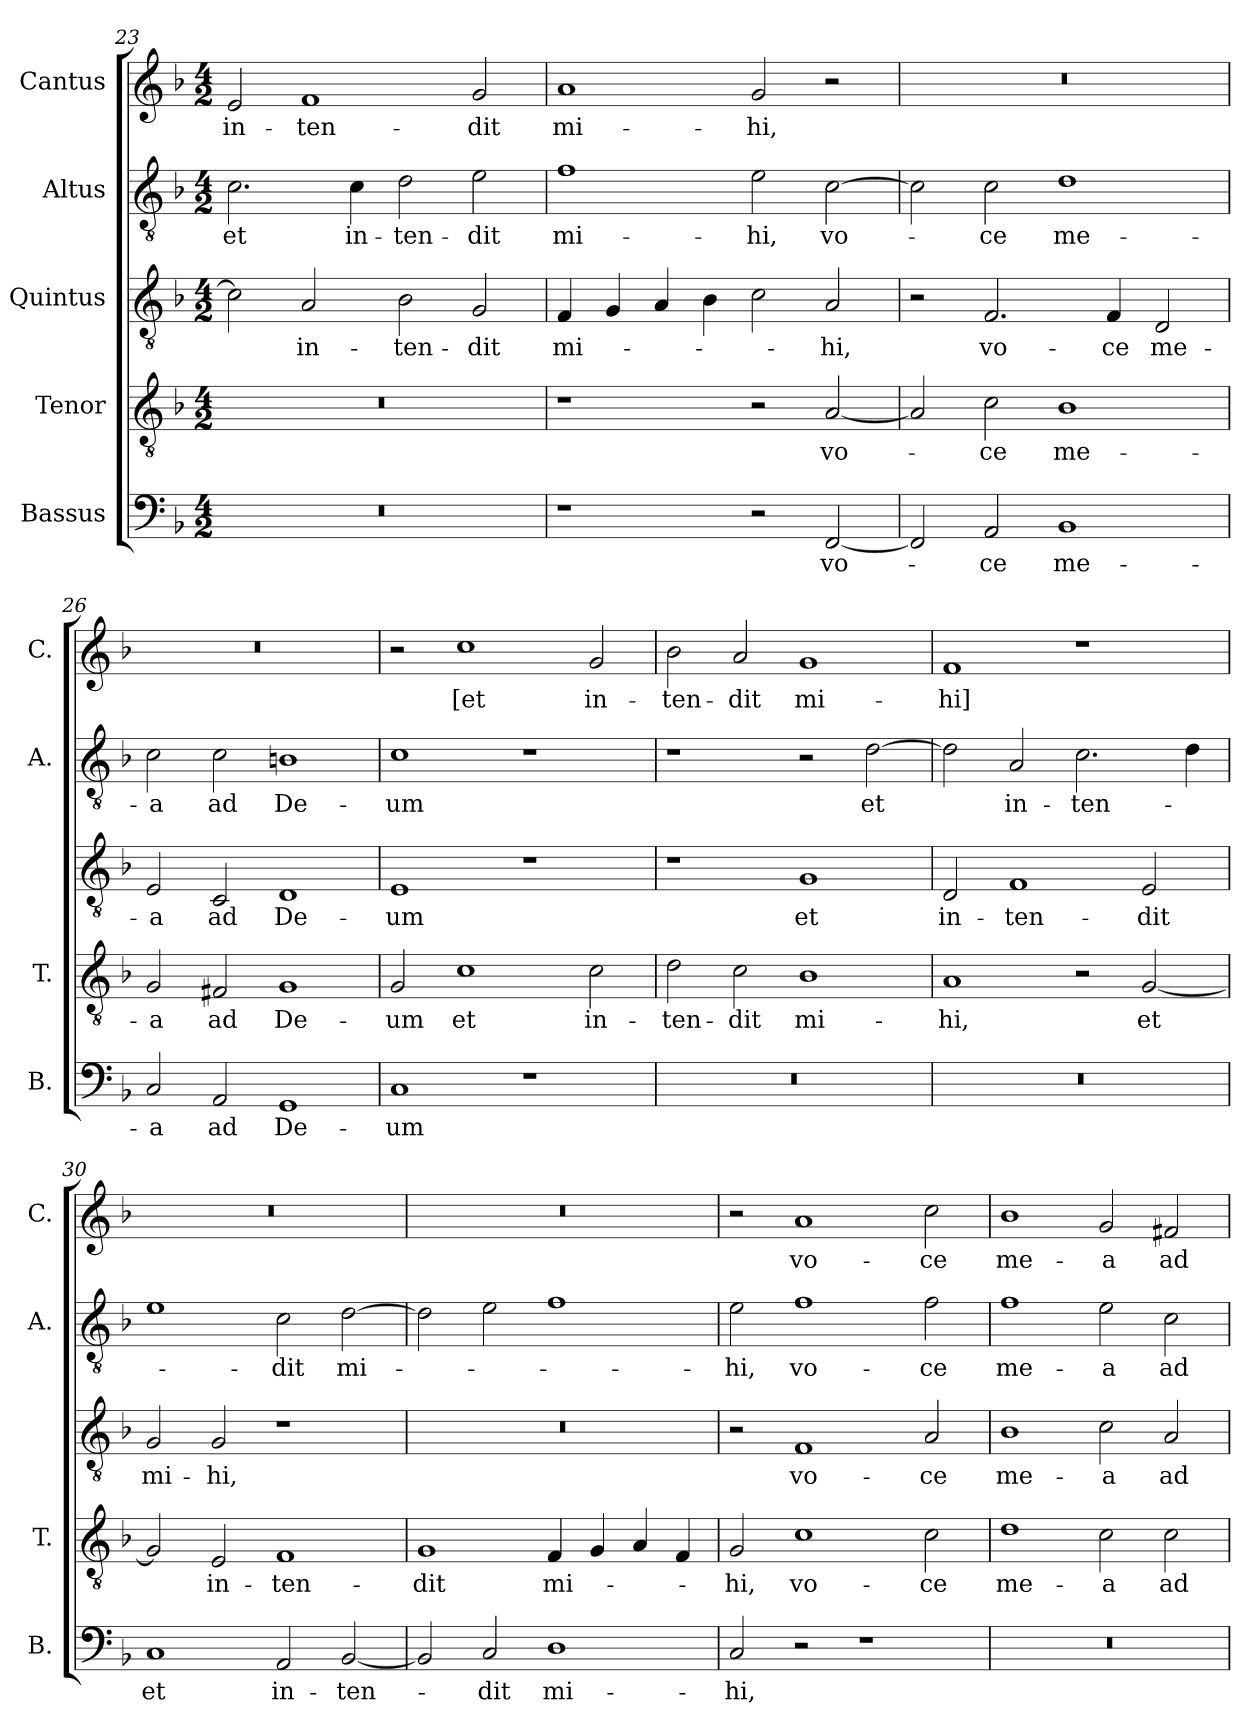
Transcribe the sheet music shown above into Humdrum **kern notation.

**kern	**text	**kern	**text	**kern	**text	**kern	**text	**kern	**text
*part5	*part5	*part4	*part4	*part3	*part3	*part2	*part2	*part1	*part1
*staff5	*staff5	*staff4	*staff4	*staff3	*staff3	*staff2	*staff2	*staff1	*staff1
*I"Bassus	*	*I"Tenor	*	*I"Quintus	*	*I"Altus	*	*I"Cantus	*
*I'B.	*	*I'T.	*	*	*	*I'A.	*	*I'C.	*
!!LO:LB:g=z
*clefF4	*	*clefGv2	*	*clefGv2	*	*clefGv2	*	*clefG2	*
*	*	*ITrd7c12	*	*ITrd7c12	*	*ITrd7c12	*	*	*
*k[b-]	*	*k[b-]	*	*k[b-]	*	*k[b-]	*	*k[b-]	*
*F:	*	*F:	*	*F:	*	*F:	*	*F:	*
*M4/2	*	*M4/2	*	*M4/2	*	*M4/2	*	*M4/2	*
=23	=23	=23	=23	=23	=23	=23	=23	=23	=23
!LO:N:vis=1	!	!LO:N:vis=1	!	!	!	!	!LO:LY:b	!	!LO:LY:b
0r	.	0r	.	2C\]	.	2.C\	et	2e/	in-
!	!	!	!	!	!LO:LY:b	!	!	!	!LO:LY:b
.	.	.	.	2AA/	in-	.	.	1f	-ten-
!	!	!	!	!	!	!	!LO:LY:b	!	!
.	.	.	.	.	.	4C\	in-	.	.
!	!	!	!	!	!LO:LY:b	!	!LO:LY:b	!	!
.	.	.	.	2BB-\	-ten-	2D\	-ten-	.	.
!	!	!	!	!	!LO:LY:b	!	!LO:LY:b	!	!LO:LY:b
.	.	.	.	2GG/	-dit	2E\	-dit	2g/	-dit
=24	=24	=24	=24	=24	=24	=24	=24	=24	=24
!	!	!	!	!	!LO:LY:b	!	!LO:LY:b	!	!LO:LY:b
1r	.	1r	.	4FF/	mi-	1F	mi-	1a	mi-
.	.	.	.	4GG/	.	.	.	.	.
.	.	.	.	4AA/	.	.	.	.	.
.	.	.	.	4BB-\	.	.	.	.	.
!	!	!	!	!	!	!	!LO:LY:b	!	!LO:LY:b
2r	.	2r	.	2C\	.	2E\	-hi,	2g/	-hi,
!	!LO:LY:b	!	!LO:LY:b	!	!LO:LY:b	!	!LO:LY:b	!	!
[<2FF/	vo-	[<2AA/	vo-	2AA/	-hi,	[>2C\	vo-	2r	.
=25	=25	=25	=25	=25	=25	=25	=25	=25	=25
!	!	!	!	!	!	!	!	!LO:N:vis=1	!
2FF/]	.	2AA/]	.	2r	.	2C\]	.	0r	.
!	!LO:LY:b	!	!LO:LY:b	!	!LO:LY:b	!	!LO:LY:b	!	!
2AA/	-ce	2C\	-ce	2.FF/	vo-	2C\	-ce	.	.
!	!LO:LY:b	!	!LO:LY:b	!	!	!	!LO:LY:b	!	!
1BB-	me-	1BB-	me-	.	.	1D	me-	.	.
!	!	!	!	!	!LO:LY:b	!	!	!	!
.	.	.	.	4FF/	-ce	.	.	.	.
!	!	!	!	!	!LO:LY:b	!	!	!	!
.	.	.	.	2DD/	me-	.	.	.	.
=26	=26	=26	=26	=26	=26	=26	=26	=26	=26
!	!LO:LY:b	!	!LO:LY:b	!	!LO:LY:b	!	!LO:LY:b	!LO:N:vis=1	!
2C/	-a	2GG/	-a	2EE/	-a	2C\	-a	0r	.
!	!LO:LY:b	!	!LO:LY:b	!	!LO:LY:b	!	!LO:LY:b	!	!
2AA/	ad	2FF#X/	ad	2CC/	ad	2C\	ad	.	.
!	!LO:LY:b	!	!LO:LY:b	!	!LO:LY:b	!	!LO:LY:b	!	!
1GG	De-	1GG	De-	1DD	De-	1BBn	De-	.	.
=27	=27	=27	=27	=27	=27	=27	=27	=27	=27
!	!LO:LY:b	!	!LO:LY:b	!	!LO:LY:b	!	!LO:LY:b	!	!
1C	-um	2GG/	-um	1EE	-um	1C	-um	2r	.
!	!	!	!LO:LY:b	!	!	!	!	!	!LO:LY:b
.	.	1C	et	.	.	.	.	1cc	[et
1r	.	.	.	1r	.	1r	.	.	.
!	!	!	!LO:LY:b	!	!	!	!	!	!LO:LY:b
.	.	2C\	in-	.	.	.	.	2g/	in-
!!LO:PB:g=z
=28	=28	=28	=28	=28	=28	=28	=28	=28	=28
!LO:N:vis=1	!	!	!LO:LY:b	!	!	!	!	!	!LO:LY:b
0r	.	2D\	-ten-	1r	.	1r	.	2b-\	-ten-
!	!	!	!LO:LY:b	!	!	!	!	!	!LO:LY:b
.	.	2C\	-dit	.	.	.	.	2a/	-dit
!	!	!	!LO:LY:b	!	!LO:LY:b	!	!	!	!LO:LY:b
.	.	1BB-	mi-	1GG	et	2r	.	1g	mi-
!	!	!	!	!	!	!	!LO:LY:b	!	!
.	.	.	.	.	.	[>2D\	et	.	.
=29	=29	=29	=29	=29	=29	=29	=29	=29	=29
!LO:N:vis=1	!	!	!LO:LY:b	!	!LO:LY:b	!	!	!	!LO:LY:b
0r	.	1AA	-hi,	2DD/	in-	2D\]	.	1f	-hi]
!	!	!	!	!	!LO:LY:b	!	!LO:LY:b	!	!
.	.	.	.	1FF	-ten-	2AA/	in-	.	.
!	!	!	!	!	!	!	!LO:LY:b	!	!
.	.	2r	.	.	.	2.C\	-ten-	1r	.
!	!	!	!LO:LY:b	!	!LO:LY:b	!	!	!	!
.	.	[<2GG/	et	2EE/	-dit	.	.	.	.
.	.	.	.	.	.	4D\	.	.	.
=30	=30	=30	=30	=30	=30	=30	=30	=30	=30
!	!LO:LY:b	!	!	!	!LO:LY:b	!	!	!LO:N:vis=1	!
1C	et	2GG/]	.	2GG/	mi-	1E	.	0r	.
!	!	!	!LO:LY:b	!	!LO:LY:b	!	!	!	!
.	.	2EE/	in-	2GG/	-hi,	.	.	.	.
!	!LO:LY:b	!	!LO:LY:b	!	!	!	!LO:LY:b	!	!
2AA/	in-	1FF	-ten-	1r	.	2C\	-dit	.	.
!	!LO:LY:b	!	!	!	!	!	!LO:LY:b	!	!
[<2BB-/	-ten-	.	.	.	.	[>2D\	mi-	.	.
=31	=31	=31	=31	=31	=31	=31	=31	=31	=31
!	!	!	!LO:LY:b	!LO:N:vis=1	!	!	!	!LO:N:vis=1	!
2BB-/]	.	1GG	-dit	0r	.	2D\]	.	0r	.
!	!LO:LY:b	!	!	!	!	!	!	!	!
2C/	-dit	.	.	.	.	2E\	.	.	.
!	!LO:LY:b	!	!LO:LY:b	!	!	!	!	!	!
1D	mi-	4FF/	mi-	.	.	1F	.	.	.
.	.	4GG/	.	.	.	.	.	.	.
.	.	4AA/	.	.	.	.	.	.	.
.	.	4FF/	.	.	.	.	.	.	.
=32	=32	=32	=32	=32	=32	=32	=32	=32	=32
!	!LO:LY:b	!	!LO:LY:b	!	!	!	!LO:LY:b	!	!
2C/	-hi,	2GG/	-hi,	2r	.	2E\	-hi,	2r	.
!	!	!	!LO:LY:b	!	!LO:LY:b	!	!LO:LY:b	!	!LO:LY:b
2r	.	1C	vo-	1FF	vo-	1F	vo-	1a	vo-
1r	.	.	.	.	.	.	.	.	.
!	!	!	!LO:LY:b	!	!LO:LY:b	!	!LO:LY:b	!	!LO:LY:b
.	.	2C\	-ce	2AA/	-ce	2F\	-ce	2cc\	-ce
!!LO:LB:g=z
=33	=33	=33	=33	=33	=33	=33	=33	=33	=33
!LO:N:vis=1	!	!	!LO:LY:b	!	!LO:LY:b	!	!LO:LY:b	!	!LO:LY:b
0r	.	1D	me-	1BB-	me-	1F	me-	1b-	me-
!	!	!	!LO:LY:b	!	!LO:LY:b	!	!LO:LY:b	!	!LO:LY:b
.	.	2C\	-a	2C\	-a	2E\	-a	2g/	-a
!	!	!	!LO:LY:b	!	!LO:LY:b	!	!LO:LY:b	!	!LO:LY:b
.	.	2C\	ad	2AA/	ad	2C\	ad	2f#X/	ad
=	=	=	=	=	=	=	=	=	=
*-	*-	*-	*-	*-	*-	*-	*-	*-	*-
